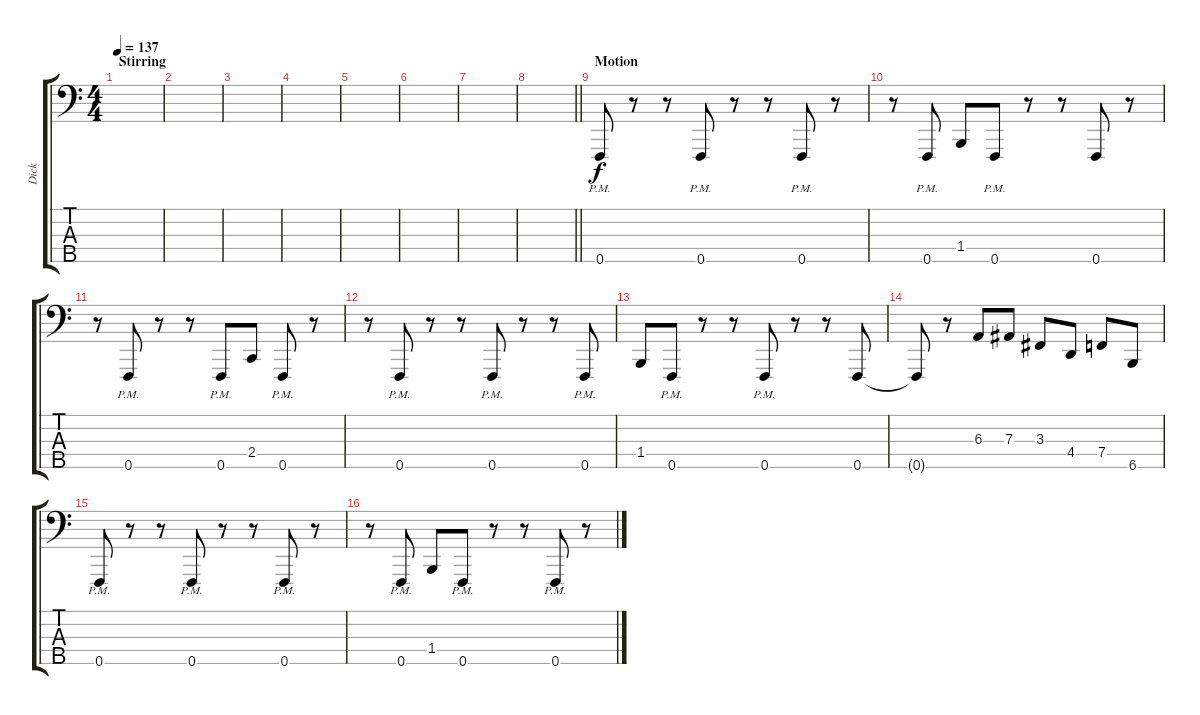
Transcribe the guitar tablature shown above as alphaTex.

\track ("Dick" "Dick") {instrument electricbasspick}
\staff {score tabs}
\tuning (Db2 Ab1 Eb1 Bb0 F0) {hide}
\ts (4 4)
\section ("" "Stirring")
\tempo 137
\clef f4
\ks c
|
|
|
|
|
|
|
\barLineRight lightlight
|
\section ("" "Motion")
0.5{pm}.8 r.8 r.8 0.5{pm}.8 r.8 r.8 0.5{pm}.8 r.8 |
r.8 0.5{pm}.8 1.4.8 0.5{pm}.8 r.8 r.8 0.5.8 r.8 |
r.8 0.5{pm}.8 r.8 r.8 0.5{pm}.8 2.4.8 0.5{pm}.8 r.8 |
r.8 0.5{pm}.8 r.8 r.8 0.5{pm}.8 r.8 r.8 0.5{pm}.8 |
1.4.8 0.5{pm}.8 r.8 r.8 0.5{pm}.8 r.8 r.8 0.5.8 |
0.5{t}.8 r.8 6.3.8 7.3.8 3.3.8 4.4.8 7.4.8 6.5.8 |
0.5{pm}.8 r.8 r.8 0.5{pm}.8 r.8 r.8 0.5{pm}.8 r.8 |
r.8 0.5{pm}.8 1.4.8 0.5{pm}.8 r.8 r.8 0.5{pm}.8 r.8
